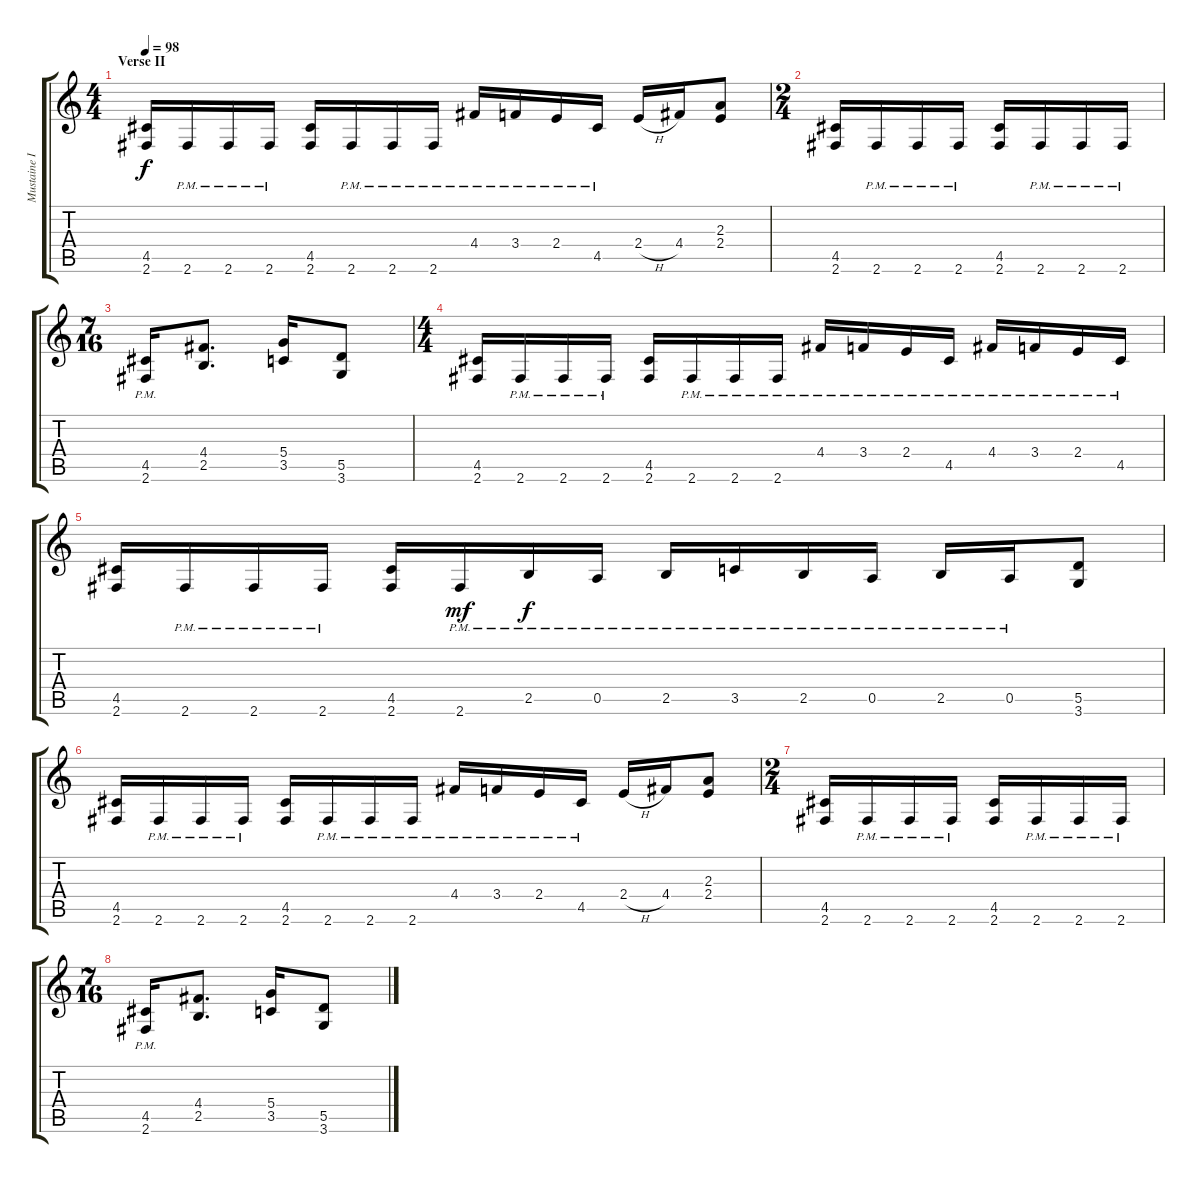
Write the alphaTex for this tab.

\track ("Mustaine II" "Mustaine I") {instrument distortionguitar}
\staff {score tabs}
\tuning (E4 B3 G3 D3 A2 E2) {hide}
\ts (4 4)
\section ("" "Verse II")
\tempo 96
\tempo 98
\clef g2
\ks c
(4.5 2.6).16{dy f} 2.6{pm}.16 2.6{pm}.16 2.6{pm}.16 (4.5 2.6).16 2.6{pm}.16 2.6{pm}.16 2.6{pm}.16 4.4{pm}.16 3.4{pm}.16 2.4{pm}.16 4.5{pm}.16 2.4{h}.16 4.4.16 (2.3 2.4).8 |
\ts (2 4)
(4.5 2.6).16 2.6{pm}.16 2.6{pm}.16 2.6{pm}.16 (4.5 2.6).16 2.6{pm}.16 2.6{pm}.16 2.6{pm}.16 |
\ts (7 16)
(4.5{pm} 2.6{pm}).16 (4.4 2.5).8{d} (5.4 3.5).16 (5.5 3.6).8 |
\ts (4 4)
(4.5 2.6).16 2.6{pm}.16 2.6{pm}.16 2.6{pm}.16 (4.5 2.6).16 2.6{pm}.16 2.6{pm}.16 2.6{pm}.16 4.4{pm}.16 3.4{pm}.16 2.4{pm}.16 4.5{pm}.16 4.4{pm}.16 3.4{pm}.16 2.4{pm}.16 4.5{pm}.16 |
(4.5 2.6).16 2.6{pm}.16 2.6{pm}.16 2.6{pm}.16 (4.5 2.6).16 2.6{pm}.16{dy mf} 2.5{pm}.16{dy f} 0.5{pm}.16 2.5{pm}.16 3.5{pm}.16 2.5{pm}.16 0.5{pm}.16 2.5{pm}.16 0.5{pm}.16 (5.5 3.6).8 |
(4.5 2.6).16 2.6{pm}.16 2.6{pm}.16 2.6{pm}.16 (4.5 2.6).16 2.6{pm}.16 2.6{pm}.16 2.6{pm}.16 4.4{pm}.16 3.4{pm}.16 2.4{pm}.16 4.5{pm}.16 2.4{h}.16 4.4.16 (2.3 2.4).8 |
\ts (2 4)
(4.5 2.6).16 2.6{pm}.16 2.6{pm}.16 2.6{pm}.16 (4.5 2.6).16 2.6{pm}.16 2.6{pm}.16 2.6{pm}.16 |
\ts (7 16)
(4.5{pm} 2.6{pm}).16 (4.4 2.5).8{d} (5.4 3.5).16 (5.5 3.6).8
